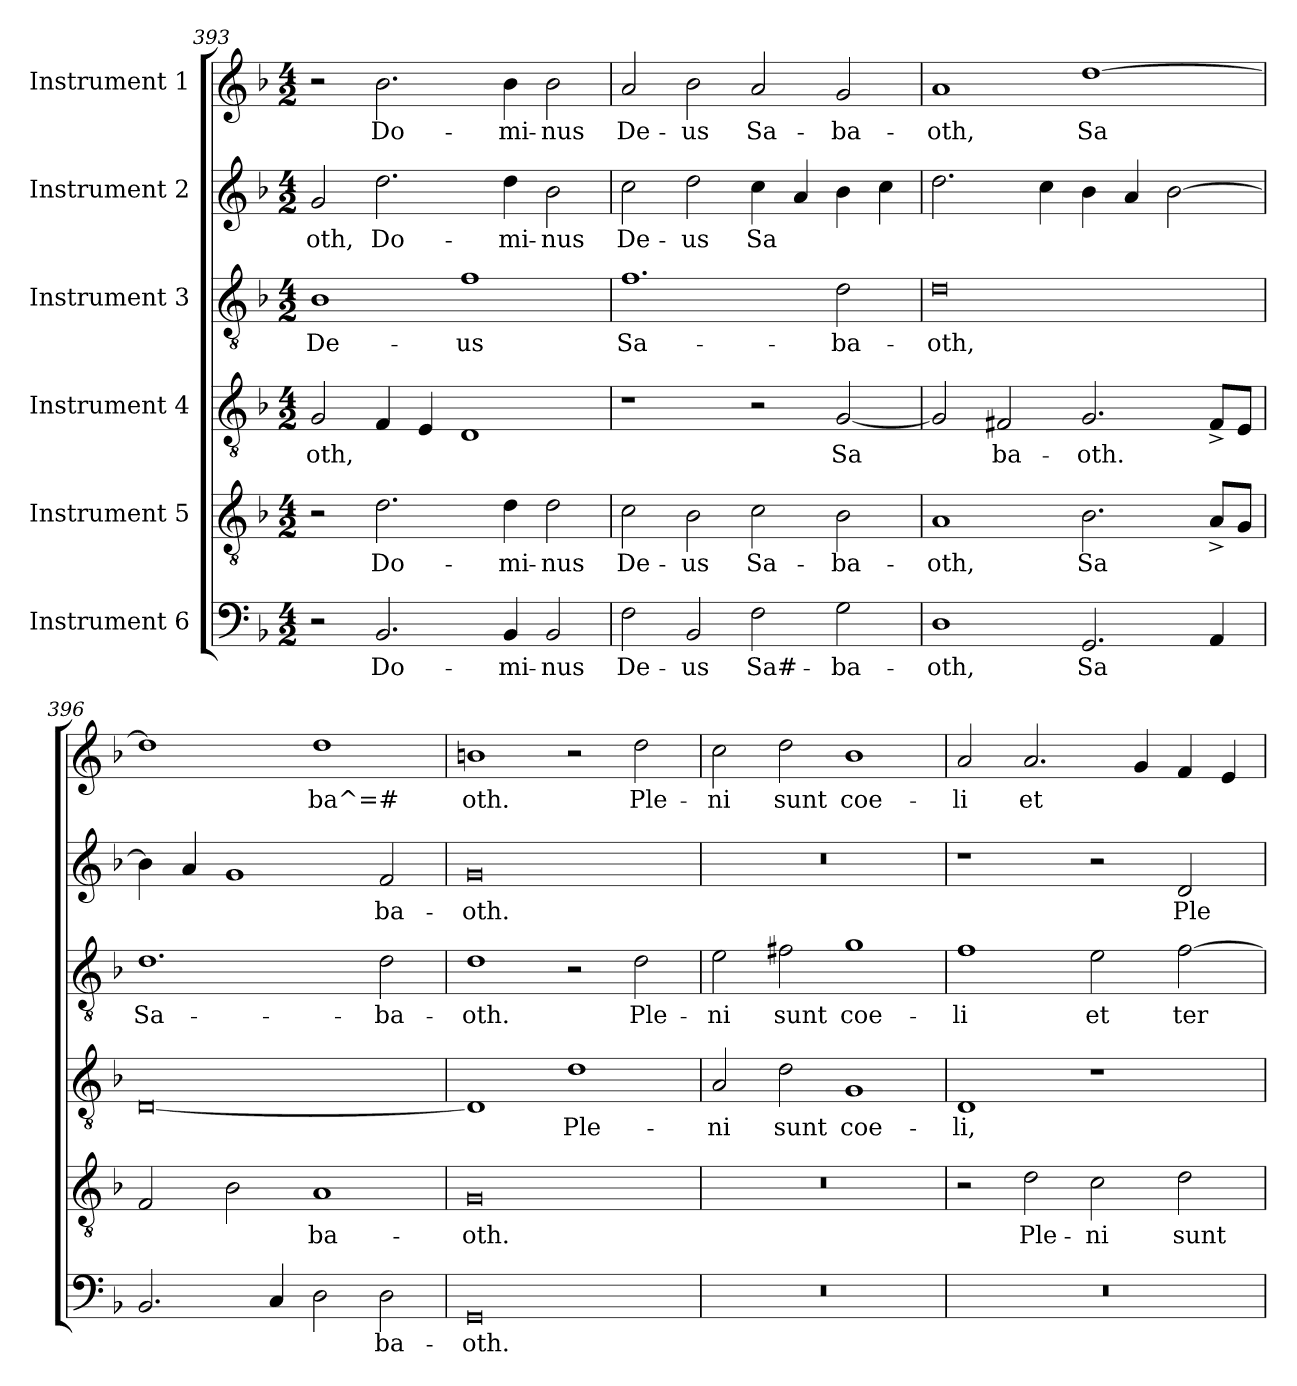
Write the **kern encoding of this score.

**kern	**text	**kern	**text	**kern	**text	**kern	**text	**kern	**text	**kern	**text
*part6	*part6	*part5	*part5	*part4	*part4	*part3	*part3	*part2	*part2	*part1	*part1
*staff6	*staff6	*staff5	*staff5	*staff4	*staff4	*staff3	*staff3	*staff2	*staff2	*staff1	*staff1
*I"Instrument 6	*	*I"Instrument 5	*	*I"Instrument 4	*	*I"Instrument 3	*	*I"Instrument 2	*	*I"Instrument 1	*
*clefF4	*	*clefGv2	*	*clefGv2	*	*clefGv2	*	*clefG2	*	*clefG2	*
*k[b-]	*	*k[b-]	*	*k[b-]	*	*k[b-]	*	*k[b-]	*	*k[b-]	*
*F:	*	*F:	*	*F:	*	*F:	*	*F:	*	*F:	*
*M4/2	*	*M4/2	*	*M4/2	*	*M4/2	*	*M4/2	*	*M4/2	*
=393	=393	=393	=393	=393	=393	=393	=393	=393	=393	=393	=393
!	!	!	!	!	!LO:LY:b:cj	!	!LO:LY:b:cj	!	!LO:LY:b:cj	!	!
2r	.	2r	.	2G/	-oth,	1B-	De-	2g/	-oth,	2r	.
!	!LO:LY:b:cj	!	!LO:LY:b:cj	!	!LO:LY:b:cj	!	!	!	!LO:LY:b:cj	!	!LO:LY:b:cj
2.BB-/	Do-	2.d\	Do-	4F/	.	.	.	2.dd\	Do-	2.b-\	Do-
!	!	!	!	!	!LO:LY:b:cj	!	!	!	!	!	!
.	.	.	.	4E/	.	.	.	.	.	.	.
!	!	!	!	!	!LO:LY:b:cj	!	!LO:LY:b:cj	!	!	!	!
.	.	.	.	1D	.	1f	-us	.	.	.	.
!	!LO:LY:b:cj	!	!LO:LY:b:cj	!	!	!	!	!	!LO:LY:b:cj	!	!LO:LY:b:cj
4BB-/	-mi-	4d\	-mi-	.	.	.	.	4dd\	-mi-	4b-\	-mi-
!	!LO:LY:b:cj	!	!LO:LY:b:cj	!	!	!	!	!	!LO:LY:b:cj	!	!LO:LY:b:cj
2BB-/	-nus	2d\	-nus	.	.	.	.	2b-\	-nus	2b-\	-nus
=394	=394	=394	=394	=394	=394	=394	=394	=394	=394	=394	=394
!	!LO:LY:b:cj	!	!LO:LY:b:cj	!	!	!	!LO:LY:b:cj	!	!LO:LY:b:cj	!	!LO:LY:b:cj
2F\	De-	2c\	De-	1r	.	1.f	Sa-	2cc\	De-	2a/	De-
!	!LO:LY:b:cj	!	!LO:LY:b:cj	!	!	!	!	!	!LO:LY:b:cj	!	!LO:LY:b:cj
2BB-/	-us	2B-\	-us	.	.	.	.	2dd\	-us	2b-\	-us
!	!LO:LY:b:cj	!	!LO:LY:b:cj	!	!	!	!	!	!LO:LY:b:cj	!	!LO:LY:b:cj
2F\	Sa#-	2c\	Sa-	2r	.	.	.	4cc\	Sa-	2a/	Sa-
!	!	!	!	!	!	!	!	!	!LO:LY:b:cj	!	!
.	.	.	.	.	.	.	.	4a/	--	.	.
!	!LO:LY:b:cj	!	!LO:LY:b:cj	!	!LO:LY:b:cj	!	!LO:LY:b:cj	!	!LO:LY:b:cj	!	!LO:LY:b:cj
2G\	-ba-	2B-\	-ba-	[<2G/	Sa-	2d\	-ba-	4b-\	--	2g/	-ba-
!	!	!	!	!	!	!	!	!	!LO:LY:b:cj	!	!
.	.	.	.	.	.	.	.	4cc\	--	.	.
=395	=395	=395	=395	=395	=395	=395	=395	=395	=395	=395	=395
!	!LO:LY:b:cj	!	!LO:LY:b:cj	!	!LO:LY:b:cj	!	!LO:LY:b:cj	!	!LO:LY:b:cj	!	!LO:LY:b:cj
1D	-oth,	1A	-oth,	2G/]	--	0d	-oth,	2.dd\	--	1a	-oth,
!	!	!	!	!	!LO:LY:b:cj	!	!	!	!	!	!
.	.	.	.	2F#/	-ba-	.	.	.	.	.	.
!	!	!	!	!	!	!	!	!	!LO:LY:b:cj	!	!
.	.	.	.	.	.	.	.	4cc\	--	.	.
!	!LO:LY:b:cj	!	!LO:LY:b:cj	!	!LO:LY:b:cj	!	!	!	!LO:LY:b:cj	!	!LO:LY:b:cj
2.GG/	Sa-	2.B-\	Sa-	2.G/	-oth.	.	.	4b-\	--	[>1dd	Sa-
!	!	!	!	!	!	!	!	!	!LO:LY:b:cj	!	!
.	.	.	.	.	.	.	.	4a/	--	.	.
!	!	!	!	!	!	!	!	!	!LO:LY:b:cj	!	!
.	.	.	.	.	.	.	.	[>2b-\	--	.	.
!	!LO:LY:b:cj	!	!LO:LY:b:cj	!	!LO:LY:b:cj	!	!	!	!	!	!
4AA/	--	8A^>/L	--	8F#^>/L	.	.	.	.	.	.	.
!	!	!	!LO:LY:b:cj	!	!LO:LY:b:cj	!	!	!	!	!	!
.	.	8G/J	--	8E/J	.	.	.	.	.	.	.
=396	=396	=396	=396	=396	=396	=396	=396	=396	=396	=396	=396
!	!LO:LY:b:cj	!	!LO:LY:b:cj	!	!LO:LY:b:cj	!	!LO:LY:b:cj	!	!LO:LY:b:cj	!	!LO:LY:b:cj
2.BB-/	--	2F/	--	[<0D	.	1.d	Sa-	4b-\]	--	1dd]	--
!	!	!	!	!	!	!	!	!	!LO:LY:b:cj	!	!
.	.	.	.	.	.	.	.	4a/	--	.	.
!	!	!	!LO:LY:b:cj	!	!	!	!	!	!LO:LY:b:cj	!	!
.	.	2B-\	--	.	.	.	.	1g	--	.	.
!	!LO:LY:b:cj	!	!	!	!	!	!	!	!	!	!
4C/	--	.	.	.	.	.	.	.	.	.	.
!	!LO:LY:b:cj	!	!LO:LY:b:cj	!	!	!	!	!	!	!	!LO:LY:b:cj
2D\	--	1A	-ba-	.	.	.	.	.	.	1dd	-ba^=#
!	!LO:LY:b:cj	!	!	!	!	!	!LO:LY:b:cj	!	!LO:LY:b:cj	!	!
2D\	-ba-	.	.	.	.	2d\	-ba-	2f/	-ba-	.	.
!!LO:LB:g=z
=397	=397	=397	=397	=397	=397	=397	=397	=397	=397	=397	=397
!	!LO:LY:b:cj	!	!LO:LY:b:cj	!	!LO:LY:b:cj	!	!LO:LY:b:cj	!	!LO:LY:b:cj	!	!LO:LY:b:cj
0GG	-oth.	0G	-oth.	1D]	.	1d	-oth.	0g	-oth.	1bn	oth.
!	!	!	!	!	!LO:LY:b:cj	!	!	!	!	!	!
.	.	.	.	1d	Ple-	2r	.	.	.	2r	.
!	!	!	!	!	!	!	!LO:LY:b:cj	!	!	!	!LO:LY:b:cj
.	.	.	.	.	.	2d\	Ple-	.	.	2dd\	Ple-
=398	=398	=398	=398	=398	=398	=398	=398	=398	=398	=398	=398
!	!	!	!	!	!LO:LY:b:cj	!	!LO:LY:b:cj	!	!	!	!LO:LY:b:cj
0r	.	0r	.	2A/	-ni	2e\	-ni	0r	.	2cc\	-ni
!	!	!	!	!	!LO:LY:b:cj	!	!LO:LY:b:cj	!	!	!	!LO:LY:b:cj
.	.	.	.	2d\	sunt	2f#\	sunt	.	.	2dd\	sunt
!	!	!	!	!	!LO:LY:b:cj	!	!LO:LY:b:cj	!	!	!	!LO:LY:b:cj
.	.	.	.	1G	coe-	1g	coe-	.	.	1b-	coe-
=399	=399	=399	=399	=399	=399	=399	=399	=399	=399	=399	=399
!	!	!	!	!	!LO:LY:b:cj	!	!LO:LY:b:cj	!	!	!	!LO:LY:b:cj
0r	.	2r	.	1D	-li,	1f	-li	1r	.	2a/	-li
!	!	!	!LO:LY:b:cj	!	!	!	!	!	!	!	!LO:LY:b:cj
.	.	2d\	Ple-	.	.	.	.	.	.	2.a/	et
!	!	!	!LO:LY:b:cj	!	!	!	!LO:LY:b:cj	!	!	!	!
.	.	2c\	-ni	1r	.	2e\	et	2r	.	.	.
!	!	!	!	!	!	!	!	!	!	!	!LO:LY:b:cj
.	.	.	.	.	.	.	.	.	.	4g/	.
!	!	!	!LO:LY:b:cj	!	!	!	!LO:LY:b:cj	!	!LO:LY:b:cj	!	!LO:LY:b:cj
.	.	2d\	sunt	.	.	[>2f\	ter-	2d/	Ple-	4f/	.
!	!	!	!	!	!	!	!	!	!	!	!LO:LY:b:cj
.	.	.	.	.	.	.	.	.	.	4e/	.
=	=	=	=	=	=	=	=	=	=	=	=
*-	*-	*-	*-	*-	*-	*-	*-	*-	*-	*-	*-
